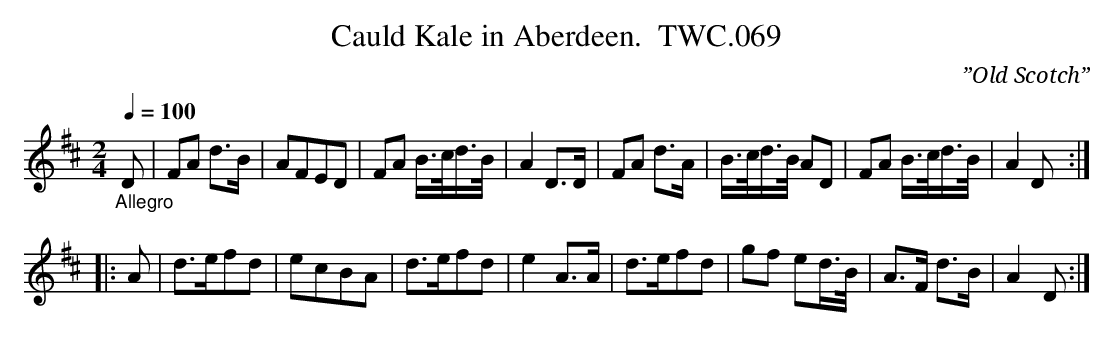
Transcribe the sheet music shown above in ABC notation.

X:1
T:Cauld Kale in Aberdeen.  TWC.069
L:1/8
C:”Old Scotch”
M:2/4
Q:1/4=100
K:D
"_Allegro"\
D|FA d>B|AFED|FA B/>c/d/>B/|A2 D>D|FA d>A|B/>c/d/>B/ AD|FA B/>c/d/>B/|A2D:|
|:A|d>efd|ecBA|d>efd|e2 A>A|d>efd|gf ed/>B/|A>F d>B|A2D :|
